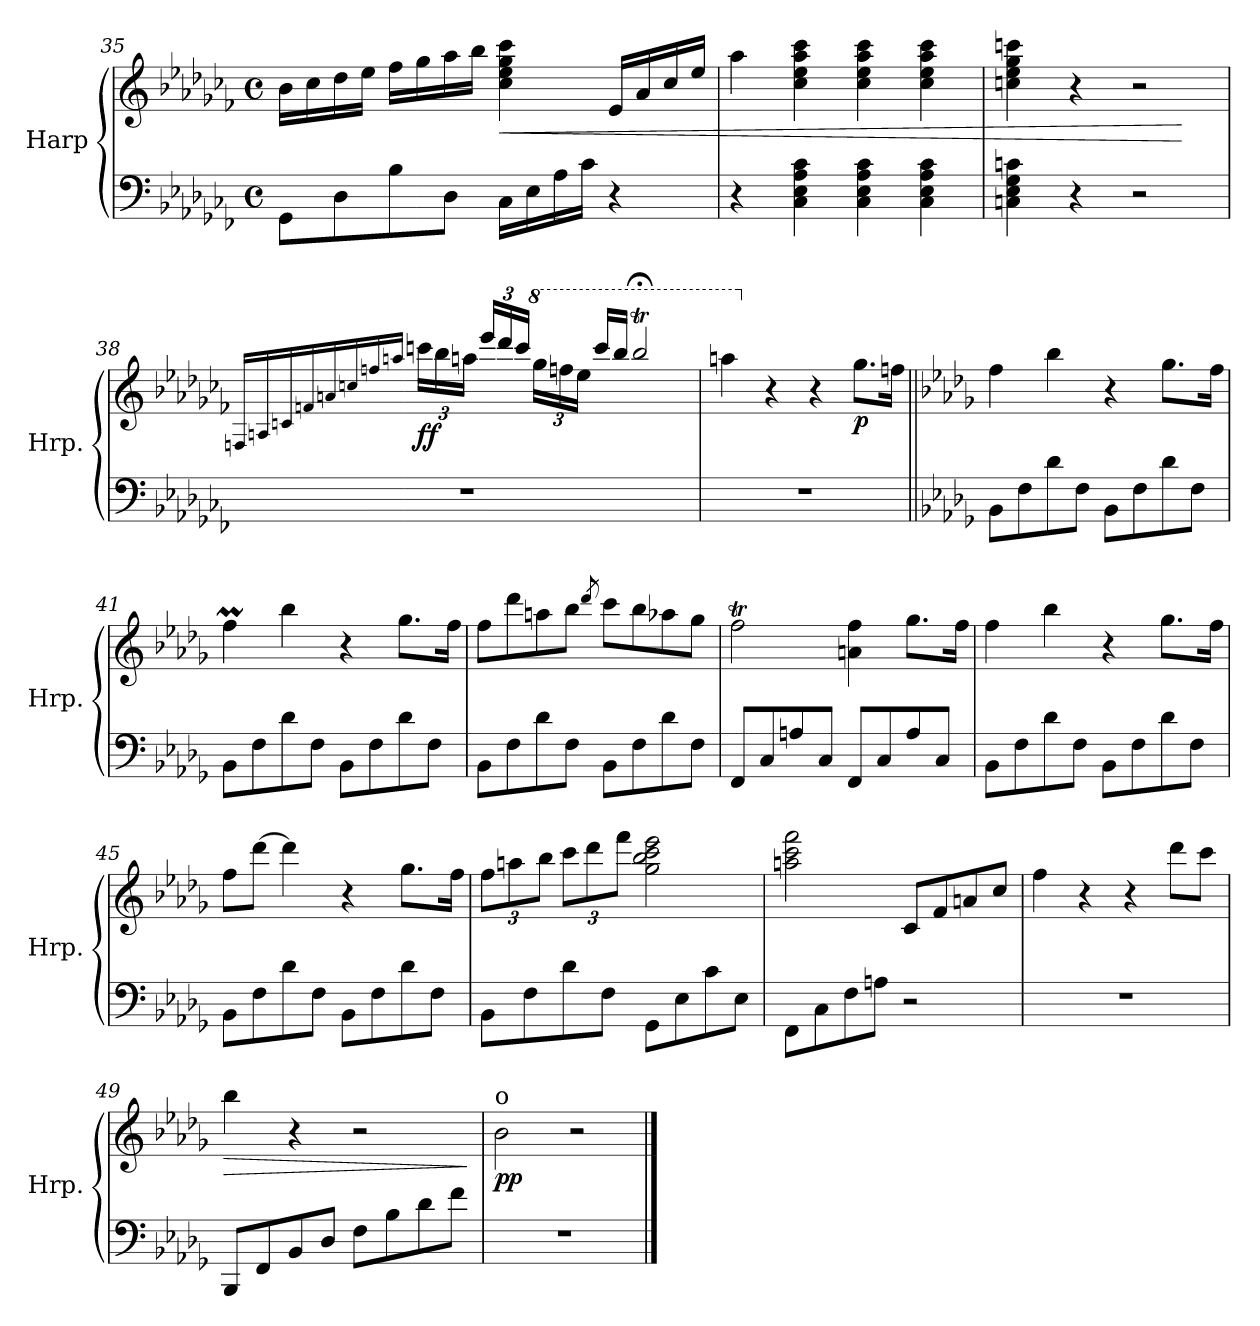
**kern	**kern	**dynam
*part1	*part1	*part1
*staff2	*staff1	*staff1/2
*I"Harp	*	*
*I'Hrp.	*	*
*clefF4	*clefG2	*
*k[b-e-a-d-g-c-f-]	*k[b-e-a-d-g-c-f-]	*
*C-:	*C-:	*
*M4/4	*M4/4	*
*met(c)	*met(c)	*
=35	=35	=35
8GG-\L	16b-\LL	.
.	16cc-\	.
8D-\	16dd-\	.
.	16ee-\JJ	.
8B-\	16ff-\LL	.
.	16gg-\	.
8D-\J	16aa-\	.
.	16bb-\JJ	.
!	!	!LO:HP:b
16C-\LL	4cc-\ 4ee-\ 4gg-\ 4ccc-\	<
16E-\	.	.
16A-\	.	.
16c-\JJ	.	.
4r	16e-/LL	.
.	16a-/	.
.	16cc-/	.
.	16ee-/JJ	.
!!LO:LB:g=z
=36	=36	=36
4r	4aa-\	.
4C-\ 4E-\ 4A-\ 4c-\	4cc-\ 4ee-\ 4aa-\ 4ccc-\	.
4C-\ 4E-\ 4A-\ 4c-\	4cc-\ 4ee-\ 4aa-\ 4ccc-\	.
4C-\ 4E-\ 4A-\ 4c-\	4cc-\ 4ee-\ 4aa-\ 4ccc-\	.
=37	=37	=37
4Cn\ 4E-\ 4G-\ 4cn\	4ccn\ 4ee-\ 4gg-\ 4cccn\	.
4r	4r	.
2r	2r	.
.	.	[
=38	=38	=38
.	16qFn/LL	.
.	16qAn/	.
.	16qcn/	.
.	16qfn/	.
.	16qan/	.
.	16qccn/	.
.	16qffn/	.
.	16qaan/JJ	.
*	*Xbrackettup	*
!	!	!LO:DY:b
1r	24cccn\LL	ff
.	24bb-\	.
.	24aa\JJ	.
.	24eee-/LL	.
.	24ddd-/	.
.	24ccc/JJ	.
*	*8va	*
.	24ggg-\LL	.
.	24fff\	.
.	24eee-\JJ	.
.	16cccc/LL	.
.	16bbb-/JJ	.
.	2bbb-;<t/	.
=39	=39	=39
1r	4aaan\	.
*	*X8va	*
.	4r	.
.	4r	.
!	!	!LO:DY:b
.	8.gg-\L	p
.	16ffn\Jk	.
!!LO:PB:g=z
=40||	=40||	=40||
*k[b-e-a-d-g-]	*k[b-e-a-d-g-]	*
*b-:	*b-:	*
8BB-\L	4ff\	.
8F\	.	.
8d-\	4bb-\	.
8F\J	.	.
8BB-\L	4r	.
8F\	.	.
8d-\	8.gg-\L	.
8F\J	.	.
.	16ff\Jk	.
=41	=41	=41
8BB-\L	4ffm\	.
8F\	.	.
8d-\	4bb-\	.
8F\J	.	.
8BB-\L	4r	.
8F\	.	.
8d-\	8.gg-\L	.
8F\J	.	.
.	16ff\Jk	.
=42	=42	=42
8BB-\L	8ff\L	.
8F\	8ddd-\	.
8d-\	8aan\	.
8F\J	8bb-\J	.
.	8qddd-/	.
8BB-\L	8ccc\L	.
8F\	8bb-\	.
8d-\	8aa-X\	.
8F\J	8gg-\J	.
=43	=43	=43
8FF/L	2fft\	.
8C/	.	.
8An/	.	.
8C/J	.	.
8FF/L	4an\ 4ff\	.
8C/	.	.
8A/	8.gg-\L	.
8C/J	.	.
.	16ff\Jk	.
!!LO:LB:g=z
=44	=44	=44
8BB-\L	4ff\	.
8F\	.	.
8d-\	4bb-\	.
8F\J	.	.
8BB-\L	4r	.
8F\	.	.
8d-\	8.gg-\L	.
8F\J	.	.
.	16ff\Jk	.
=45	=45	=45
8BB-\L	8ff\L	.
8F\	[8ddd-\J	.
8d-\	4ddd-\]	.
8F\J	.	.
8BB-\L	4r	.
8F\	.	.
8d-\	8.gg-\L	.
8F\J	.	.
.	16ff\Jk	.
=46	=46	=46
8BB-\L	12ff\L	.
.	12aan\	.
8F\	.	.
.	12bb-\J	.
8d-\	12ccc\L	.
.	12ddd-\	.
8F\J	.	.
.	12fff\J	.
8GG-\L	2gg-\ 2bb-\ 2ccc\ 2eee-\	.
8E-\	.	.
8c\	.	.
8E-\J	.	.
!!LO:LB:g=z
=47	=47	=47
8FF\L	2aan\ 2ccc\ 2fff\	.
8C\	.	.
8F\	.	.
8An\J	.	.
2r	8c/L	.
.	8f/	.
.	8an/	.
.	8cc/J	.
=48	=48	=48
1r	4ff\	.
.	4r	.
.	4r	.
.	8ddd-\L	.
.	8ccc\J	.
=49	=49	=49
!	!	!LO:HP:b
8BBB-/L	4bb-\	>
8FF/	.	.
8BB-/	4r	.
8D-/J	.	.
8F\L	2r	.
8B-\	.	.
8d-\	.	.
8f\J	.	.
.	.	]
=50	=50	=50
!	!LO:TX:a:t=o	!
!	!	!LO:DY:b
1r	2b-\	pp
.	2r	.
==	==	==
*-	*-	*-
